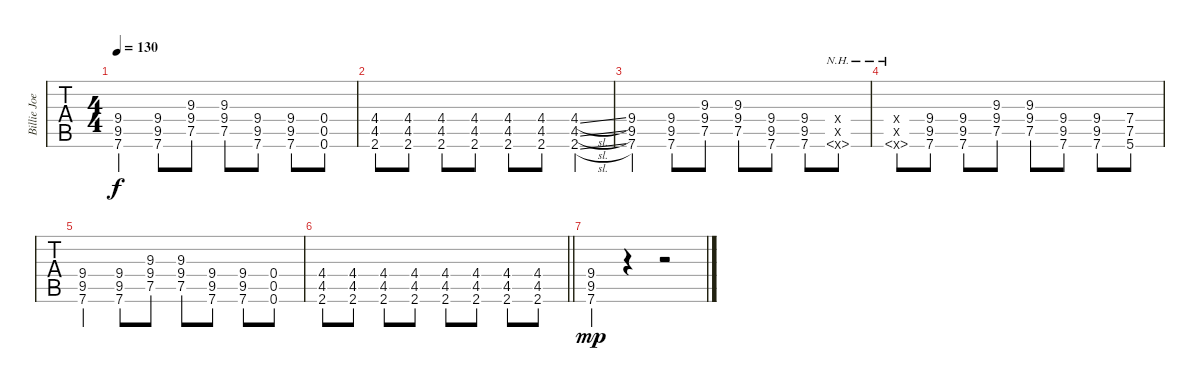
\track ("Billie Joe Armstrong - Guitar Two" "Billie Joe") {instrument distortionguitar}
\staff {tabs}
\tuning (E4 B3 G3 D3 A2 E2) {hide}
\ts (4 4)
\tempo 130
\clef g2
\ks c
(9.4 9.5 7.6).4{dy f} (9.4 9.5 7.6).8 (9.3 9.4 7.5).8 (9.3 9.4 7.5).8 (9.4 9.5 7.6).8 (9.4 9.5 7.6).8 (0.4 0.5 0.6).8 |
(4.4 4.5 2.6).8 (4.4 4.5 2.6).8 (4.4 4.5 2.6).8 (4.4 4.5 2.6).8 (4.4 4.5 2.6).8 (4.4 4.5 2.6).8 (4.4{sl} 4.5{sl} 2.6{sl}).4 |
(9.4 9.5 7.6).4 (9.4 9.5 7.6).8 (9.3 9.4 7.5).8 (9.3 9.4 7.5).8 (9.4 9.5 7.6).8 (9.4 9.5 7.6).8 (9.4{x} 9.5{x} 7.6{nh x}).8 |
(9.4{x} 9.5{x} 7.6{nh x}).8 (9.4 9.5 7.6).8 (9.4 9.5 7.6).8 (9.3 9.4 7.5).8 (9.3 9.4 7.5).8 (9.4 9.5 7.6).8 (9.4 9.5 7.6).8 (7.4 7.5 5.6).8 |
(9.4 9.5 7.6).4 (9.4 9.5 7.6).8 (9.3 9.4 7.5).8 (9.3 9.4 7.5).8 (9.4 9.5 7.6).8 (9.4 9.5 7.6).8 (0.4 0.5 0.6).8 |
\barLineRight lightlight
(4.4 4.5 2.6).8 (4.4 4.5 2.6).8 (4.4 4.5 2.6).8 (4.4 4.5 2.6).8 (4.4 4.5 2.6).8 (4.4 4.5 2.6).8 (4.4 4.5 2.6).8 (4.4 4.5 2.6).8 |
(9.4 9.5 7.6).4{dy mp} r.4 r.2
